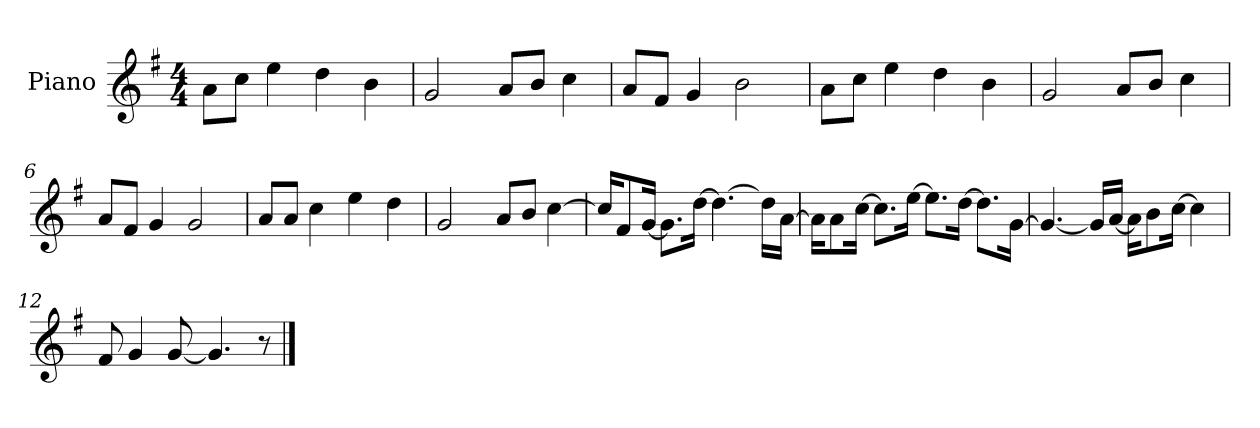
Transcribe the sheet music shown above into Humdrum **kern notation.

**kern
*part1
*staff1
*I"Piano
*I'P-no
*clefG2
*k[f#]
*M4/4
*MM90
=1
8a\L
8cc\J
4ee\
4dd\
4b\
=2
2g/
8a/L
8b/J
4cc\
=3
8a/L
8f#/J
4g/
2b\
=4
8a\L
8cc\J
4ee\
4dd\
4b\
=5
2g/
8a/L
8b/J
4cc\
=6
8a/L
8f#/J
4g/
2g/
=7
8a/L
8a/J
4cc\
4ee\
4dd\
=8
2g/
8a/L
8b/J
[4cc\
!!LO:LB:g=z
=9
16cc/KL]
8f#/
[16g/Jk
8.g\L]
[16dd\Jk
4.dd\_
16dd\LL]
[16a\JJ
=10
16a\KL]
8a\
[16cc\Jk
8.cc\L]
[16ee\Jk
8.ee\L]
[16dd\Jk
8.dd\L]
[16g\Jk
=11
4.g/_
16g/LL]
[16a/JJ
16a\KL]
8b\
[16cc\Jk
4cc\]
=12
8f#/
4g/
[8g/
4.g/]
8r
==
*-
